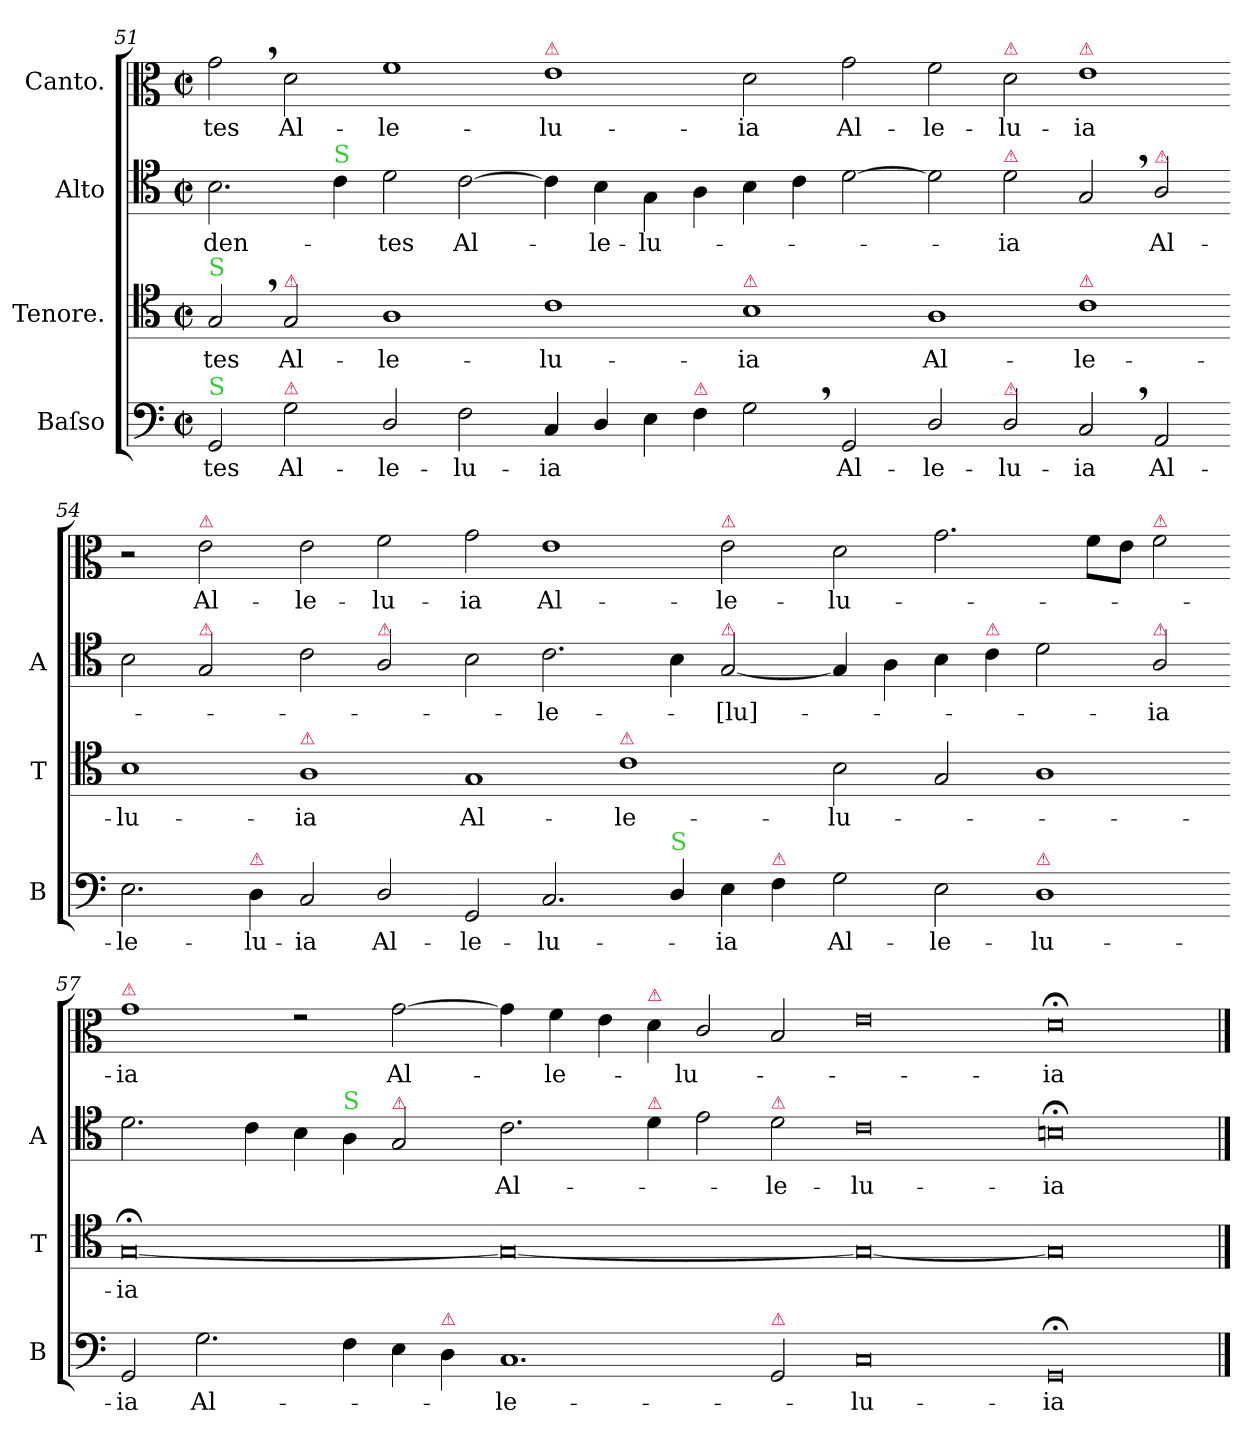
**kern	**text	**kern	**text	**kern	**text	**kern	**text
*part4	*part4	*part3	*part3	*part2	*part2	*part1	*part1
*staff4	*staff4	*staff3	*staff3	*staff2	*staff2	*staff1	*staff1
*I"Baſso	*	*I"Tenore.	*	*I"Alto	*	*I"Canto.	*
*I'B	*	*I'T	*	*I'A	*	*	*
*clefF4	*	*clefC4	*	*clefC4	*	*clefC3	*
*	*	*k[]	*	*k[]	*	*k[]	*
*M2/1	*	*M2/1	*	*M2/1	*	*M2/1	*
*met(c|)	*	*met(c|)	*	*met(c|)	*	*met(c|)	*
=51	=51	=51	=51	=51	=51	=51	=51
!	!	!LO:TX:a:color=limegreen:t=S	!	!	!	!	!
!LO:TX:a:color=limegreen:t=S	!	!	!	!	!	!	!
!	!LO:LY:i	!	!LO:LY:i	!	!	!	!
2GG/	-tes	2G,</	-tes	2.B\	-den-	2g,<\	-tes
!	!	!LO:TX:a:color=crimson:t=⚠	!	!	!	!	!
!LO:TX:a:color=crimson:t=⚠	!	!	!	!	!	!	!
2G\	Al-	2G/	Al-	.	.	2d\	Al-
!	!	!	!	!LO:TX:a:color=limegreen:t=S	!	!	!
.	.	.	.	4c\	.	.	.
2D/	-le-	1A\	-le-	2d\	-tes	1f\	-le-
2F\	-lu-	.	.	[2c\	Al-	.	.
=52-	=52-	=52-	=52-	=52-	=52-	=52-	=52-
!	!	!	!	!	!	!LO:TX:a:color=crimson:t=⚠	!
4C/	-ia	1c\	-lu-	4c\]	.	1e\	-lu-
4D/	.	.	.	4B\	-le-	.	.
4E\	.	.	.	4G\	-lu-	.	.
!LO:TX:a:color=crimson:t=⚠	!	!	!	!	!	!	!
4F\	.	.	.	4A\	.	.	.
!	!	!LO:TX:a:color=crimson:t=⚠	!	!	!	!	!
2G,<\	.	1B\	-ia	4B\	.	2d\	-ia
.	.	.	.	4c\	.	.	.
!	!LO:LY:i	!	!	!	!	!	!LO:LY:i
2GG/	Al-	.	.	[2d\	.	2g\	Al-
=53-	=53-	=53-	=53-	=53-	=53-	=53-	=53-
!	!LO:LY:i	!	!LO:LY:i	!	!	!	!LO:LY:i
2D/	-le-	1A\	Al-	2d\]	.	2f\	-le-
!	!	!	!	!	!	!LO:TX:a:color=crimson:t=⚠	!
!	!	!	!	!LO:TX:a:color=crimson:t=⚠	!	!	!
!LO:TX:a:color=crimson:t=⚠	!	!	!	!	!	!	!
!	!LO:LY:i	!	!	!	!	!	!LO:LY:i
2D/	-lu-	.	.	2d\	-ia	2d\	-lu-
!	!	!	!	!	!	!LO:TX:a:color=crimson:t=⚠	!
!	!	!LO:TX:a:color=crimson:t=⚠	!	!	!	!	!
!	!LO:LY:i	!	!LO:LY:i	!	!	!	!LO:LY:i
2C,</	-ia	1c\	-le-	2G,</	.	1e\	-ia
!	!	!	!	!LO:TX:a:color=crimson:t=⚠	!	!	!
!	!LO:LY:i	!	!	!	!	!	!
2AA/	Al-	.	.	2A/	Al-	.	.
=54-	=54-	=54-	=54-	=54-	=54-	=54-	=54-
!	!LO:LY:i	!	!LO:LY:i	!	!	!	!
2.E\	-le-	1B\	-lu-	2B\	.	2r	.
!	!	!	!	!	!	!LO:TX:a:color=crimson:t=⚠	!
!	!	!	!	!LO:TX:a:color=crimson:t=⚠	!	!	!
.	.	.	.	2G/	.	2e\	Al-
!LO:TX:a:color=crimson:t=⚠	!	!	!	!	!	!	!
!	!LO:LY:i	!	!	!	!	!	!
4D\	-lu-	.	.	.	.	.	.
!	!	!LO:TX:a:color=crimson:t=⚠	!	!	!	!	!
!	!LO:LY:i	!	!LO:LY:i	!	!	!	!
2C/	-ia	1A\	-ia	2c\	.	2e\	-le-
!	!	!	!	!LO:TX:a:color=crimson:t=⚠	!	!	!
!	!LO:LY:i	!	!	!	!	!	!
2D/	Al-	.	.	2A/	.	2f\	-lu-
=55-	=55-	=55-	=55-	=55-	=55-	=55-	=55-
!	!LO:LY:i	!	!LO:LY:i	!	!	!	!
2GG/	-le-	1G/	Al-	2B\	.	2g\	-ia
!	!LO:LY:i	!	!	!	!	!	!LO:LY:i
2.C/	-lu-	.	.	2.c\	-le-	1e\	Al-
!	!	!LO:TX:a:color=crimson:t=⚠	!	!	!	!	!
!	!	!	!LO:LY:i	!	!	!	!
.	.	1c\	-le-	.	.	.	.
!LO:TX:a:color=limegreen:t=S	!	!	!	!	!	!	!
4D/	.	.	.	4B\	.	.	.
!	!	!	!	!	!	!LO:TX:a:color=crimson:t=⚠	!
!	!	!	!	!LO:TX:a:color=crimson:t=⚠	!	!	!
!	!LO:LY:i	!	!	!	!	!	!LO:LY:i
4E\	-ia	.	.	[2G/	-[lu]-	2e\	-le-
!LO:TX:a:color=crimson:t=⚠	!	!	!	!	!	!	!
4F\	.	.	.	.	.	.	.
=56-	=56-	=56-	=56-	=56-	=56-	=56-	=56-
!	!LO:LY:i	!	!LO:LY:i	!	!	!	!LO:LY:i
2G\	Al-	2B\	-lu-	4G/]	.	2d\	-lu-
.	.	.	.	4A\	.	.	.
!	!LO:LY:i	!	!	!	!	!	!
2E\	-le-	2G/	.	4B\	.	2.g\	.
!	!	!	!	!LO:TX:a:color=crimson:t=⚠	!	!	!
.	.	.	.	4c\	.	.	.
!LO:TX:a:color=crimson:t=⚠	!	!	!	!	!	!	!
!	!LO:LY:i	!	!	!	!	!	!
1D\	-lu-	1A\	.	2d\	.	.	.
.	.	.	.	.	.	8f\L	.
.	.	.	.	.	.	8e\J	.
!	!	!	!	!	!	!LO:TX:a:color=crimson:t=⚠	!
!	!	!	!	!LO:TX:a:color=crimson:t=⚠	!	!	!
.	.	.	.	2A/	-ia	2f\	.
=57-	=57-	=57-	=57-	=57-	=57-	=57-	=57-
!	!	!	!	!	!	!LO:TX:a:color=crimson:t=⚠	!
!	!LO:LY:i	!	!LO:LY:i	!	!	!	!LO:LY:i
2GG/	-ia	[0G;</	-ia	2.d\	.	1g\	-ia
!	!LO:LY:i	!	!	!	!	!	!
2.G\	Al-	.	.	.	.	.	.
.	.	.	.	4c\	.	.	.
.	.	.	.	4B\	.	2re	.
!	!	!	!	!LO:TX:a:color=limegreen:t=S	!	!	!
4F\	.	.	.	4A\	.	.	.
!	!	!	!	!LO:TX:a:color=crimson:t=⚠	!	!	!
!	!	!	!	!	!	!	!LO:LY:i
4E\	.	.	.	2G/	.	[2g\	Al-
!LO:TX:a:color=crimson:t=⚠	!	!	!	!	!	!	!
4D\	.	.	.	.	.	.	.
=58-	=58-	=58-	=58-	=58-	=58-	=58-	=58-
!	!LO:LY:i	!	!	!	!LO:LY:i	!	!
1.C/	-le-	0G/_	.	2.c\	Al-	4g\]	.
!	!	!	!	!	!	!	!LO:LY:i
.	.	.	.	.	.	4f\	-le-
.	.	.	.	.	.	4e\	.
!	!	!	!	!	!	!LO:TX:a:color=crimson:t=⚠	!
!	!	!	!	!LO:TX:a:color=crimson:t=⚠	!	!	!
.	.	.	.	4d\	.	4d\	.
!	!	!	!	!	!	!	!LO:LY:i
.	.	.	.	2e\	.	2c/	lu-
!	!	!	!	!LO:TX:a:color=crimson:t=⚠	!	!	!
!LO:TX:a:color=crimson:t=⚠	!	!	!	!	!	!	!
!	!	!	!	!	!LO:LY:i	!	!
2GG/	.	.	.	2d\	-le-	2B/	.
=59-	=59-	=59-	=59-	=59-	=59-	=59-	=59-
!	!LO:LY:i	!	!	!	!LO:LY:i	!	!
0C/	-lu-	0G/_	.	0c\	-lu-	0e\	.
=60-	=60-	=60-	=60-	=60-	=60-	=60-	=60-
!	!LO:LY:i	!	!	!	!LO:LY:i	!	!LO:LY:i
0GG;</	-ia	0G/]	.	0Bn;<;\	-ia	0d;<;\	-ia
==	==	==	==	==	==	==	==
*-	*-	*-	*-	*-	*-	*-	*-
